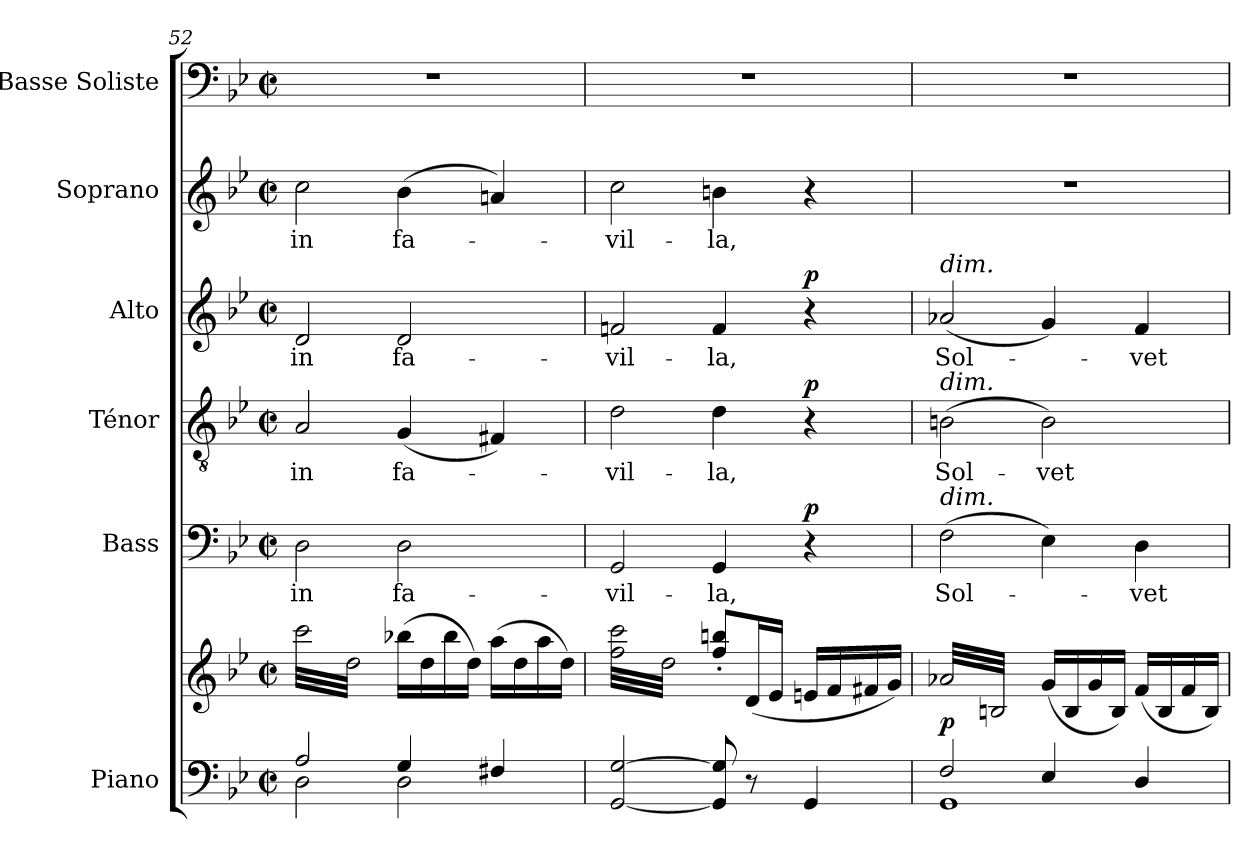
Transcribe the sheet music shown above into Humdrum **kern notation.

**kern	**kern	**dynam	**kern	**text	**dynam	**kern	**text	**dynam	**kern	**text	**dynam	**kern	**text	**kern
*part6	*part6	*part6	*part5	*part5	*part5	*part4	*part4	*part4	*part3	*part3	*part3	*part2	*part2	*part1
*staff7	*staff6	*staff6/7	*staff5	*staff5	*staff5	*staff4	*staff4	*staff4	*staff3	*staff3	*staff3	*staff2	*staff2	*staff1
*I"Piano	*	*	*I"Bass	*	*	*I"Ténor	*	*	*I"Alto	*	*	*I"Soprano	*	*I"Basse Soliste
*I'Pia.	*	*	*I'B.	*	*	*I'T.	*	*	*I'A.	*	*	*I'S.	*	*I'Basse Soliste
*clefF4	*clefG2	*	*clefF4	*	*	*clefGv2	*	*	*clefG2	*	*	*clefG2	*	*clefF4
*k[b-e-]	*k[b-e-]	*	*k[b-e-]	*	*	*k[b-e-]	*	*	*k[b-e-]	*	*	*k[b-e-]	*	*k[b-e-]
*M2/2	*M2/2	*	*M2/2	*	*	*M2/2	*	*	*M2/2	*	*	*M2/2	*	*M2/2
*met(c|)	*met(c|)	*	*met(c|)	*	*	*met(c|)	*	*	*met(c|)	*	*	*met(c|)	*	*met(c|)
=52	=52	=52	=52	=52	=52	=52	=52	=52	=52	=52	=52	=52	=52	=52
*^	*	*	*	*	*	*	*	*	*	*	*	*	*	*
!	!	!	!	!	!LO:LY:b	!	!	!LO:LY:b	!	!	!LO:LY:b	!	!	!LO:LY:b	!
*	*	*tremolo	*	*	*	*	*	*	*	*	*	*	*	*	*
2A/	2D\	(32ccc\LLL	.	2D\	in	.	2A/	-in	.	2d/	in	.	2cc\	-in	1r
.	.	32dd\)	.	.	.	.	.	.	.	.	.	.	.	.	.
.	.	32ccc\	.	.	.	.	.	.	.	.	.	.	.	.	.
.	.	32dd\)	.	.	.	.	.	.	.	.	.	.	.	.	.
.	.	32ccc\	.	.	.	.	.	.	.	.	.	.	.	.	.
.	.	32dd\)	.	.	.	.	.	.	.	.	.	.	.	.	.
.	.	32ccc\	.	.	.	.	.	.	.	.	.	.	.	.	.
.	.	32dd\)	.	.	.	.	.	.	.	.	.	.	.	.	.
.	.	32ccc\	.	.	.	.	.	.	.	.	.	.	.	.	.
.	.	32dd\)	.	.	.	.	.	.	.	.	.	.	.	.	.
.	.	32ccc\	.	.	.	.	.	.	.	.	.	.	.	.	.
.	.	32dd\)	.	.	.	.	.	.	.	.	.	.	.	.	.
.	.	32ccc\	.	.	.	.	.	.	.	.	.	.	.	.	.
.	.	32dd\)	.	.	.	.	.	.	.	.	.	.	.	.	.
.	.	32ccc\	.	.	.	.	.	.	.	.	.	.	.	.	.
.	.	32dd\)JJJ	.	.	.	.	.	.	.	.	.	.	.	.	.
*	*	*Xtremolo	*	*	*	*	*	*	*	*	*	*	*	*	*
!	!	!	!	!	!LO:LY:b	!	!	!LO:LY:b	!	!	!LO:LY:b	!	!	!LO:LY:b	!
4G/	2D\	(16bb-X\LL	.	2D\	fa-	.	(4G/	fa-	.	2d/	fa-	.	(4b-\	fa-	.
.	.	.	.	.	.	.	.	.	.	.	.	.	.	.	.
.	.	16dd\	.	.	.	.	.	.	.	.	.	.	.	.	.
.	.	.	.	.	.	.	.	.	.	.	.	.	.	.	.
.	.	16bb-\	.	.	.	.	.	.	.	.	.	.	.	.	.
.	.	.	.	.	.	.	.	.	.	.	.	.	.	.	.
.	.	16dd\JJ)	.	.	.	.	.	.	.	.	.	.	.	.	.
.	.	.	.	.	.	.	.	.	.	.	.	.	.	.	.
4F#X/	.	(16aa\LL	.	.	.	.	4F#X/)	.	.	.	.	.	4an/)	.	.
.	.	16dd\	.	.	.	.	.	.	.	.	.	.	.	.	.
.	.	16aa\	.	.	.	.	.	.	.	.	.	.	.	.	.
.	.	16dd\JJ)	.	.	.	.	.	.	.	.	.	.	.	.	.
*v	*v	*	*	*	*	*	*	*	*	*	*	*	*	*	*
=53	=53	=53	=53	=53	=53	=53	=53	=53	=53	=53	=53	=53	=53	=53
!	!	!	!	!LO:LY:b	!	!	!LO:LY:b	!	!	!LO:LY:b	!	!	!LO:LY:b	!
*	*tremolo	*	*	*	*	*	*	*	*	*	*	*	*	*
[2GG/ [2G/	(32ff\ 32ccc\LLL	.	2GG/	-vil-	.	2d\	-vil-	.	2fn/	-vil-	.	2cc\	-vil-	1r
.	32dd\)	.	.	.	.	.	.	.	.	.	.	.	.	.
.	32ff\ 32ccc\	.	.	.	.	.	.	.	.	.	.	.	.	.
.	32dd\)	.	.	.	.	.	.	.	.	.	.	.	.	.
.	32ff\ 32ccc\	.	.	.	.	.	.	.	.	.	.	.	.	.
.	32dd\)	.	.	.	.	.	.	.	.	.	.	.	.	.
.	32ff\ 32ccc\	.	.	.	.	.	.	.	.	.	.	.	.	.
.	32dd\)	.	.	.	.	.	.	.	.	.	.	.	.	.
.	32ff\ 32ccc\	.	.	.	.	.	.	.	.	.	.	.	.	.
.	32dd\)	.	.	.	.	.	.	.	.	.	.	.	.	.
.	32ff\ 32ccc\	.	.	.	.	.	.	.	.	.	.	.	.	.
.	32dd\)	.	.	.	.	.	.	.	.	.	.	.	.	.
.	32ff\ 32ccc\	.	.	.	.	.	.	.	.	.	.	.	.	.
.	32dd\)	.	.	.	.	.	.	.	.	.	.	.	.	.
.	32ff\ 32ccc\	.	.	.	.	.	.	.	.	.	.	.	.	.
.	32dd\)JJJ	.	.	.	.	.	.	.	.	.	.	.	.	.
*	*Xtremolo	*	*	*	*	*	*	*	*	*	*	*	*	*
!	!	!	!	!LO:LY:b	!	!	!LO:LY:b	!	!	!LO:LY:b	!	!	!LO:LY:b	!
8GG/] 8G/]	8ff\' 8bbn\'L	.	4GG/	-la,	.	4d\	-la,	.	4f/	-la,	.	4bn\	-la,	.
.	.	.	.	.	.	.	.	.	.	.	.	.	.	.
.	.	.	.	.	.	.	.	.	.	.	.	.	.	.
.	.	.	.	.	.	.	.	.	.	.	.	.	.	.
8r	(16d/L	.	.	.	.	.	.	.	.	.	.	.	.	.
.	.	.	.	.	.	.	.	.	.	.	.	.	.	.
.	16e-/JJ	.	.	.	.	.	.	.	.	.	.	.	.	.
.	.	.	.	.	.	.	.	.	.	.	.	.	.	.
!	!	!	!	!	!LO:DY:a	!	!	!LO:DY:a	!	!	!LO:DY:a	!	!	!
4GG/	16en/LL	.	4r	.	p	4r	.	p	4r	.	p	4r	.	.
.	16f/	.	.	.	.	.	.	.	.	.	.	.	.	.
.	16f#X/	.	.	.	.	.	.	.	.	.	.	.	.	.
.	16g/JJ)	.	.	.	.	.	.	.	.	.	.	.	.	.
=54	=54	=54	=54	=54	=54	=54	=54	=54	=54	=54	=54	=54	=54	=54
*^	*	*	*	*	*	*	*	*	*	*	*	*	*	*
!	!	!	!	!	!	!	!	!	!	!LO:TX:a:i:t=dim.	!	!	!	!	!
!	!	!	!	!	!	!	!LO:TX:a:i:t=dim.	!	!	!	!	!	!	!	!
!	!	!	!	!LO:TX:a:i:t=dim.	!	!	!	!	!	!	!	!	!	!	!
!	!	!	!LO:DY:a=2	!	!LO:LY:b	!	!	!LO:LY:b	!	!	!LO:LY:b	!	!	!	!
*	*	*tremolo	*	*	*	*	*	*	*	*	*	*	*	*	*
2F/	1GG	(32a-X/LLL	p	(2F\	Sol-	.	(2Bn\	Sol-	.	(2a-X/	Sol-	.	1r	.	1r
.	.	32Bn/)	.	.	.	.	.	.	.	.	.	.	.	.	.
.	.	32a-X/	.	.	.	.	.	.	.	.	.	.	.	.	.
.	.	32Bn/)	.	.	.	.	.	.	.	.	.	.	.	.	.
.	.	32a-X/	.	.	.	.	.	.	.	.	.	.	.	.	.
.	.	32Bn/)	.	.	.	.	.	.	.	.	.	.	.	.	.
.	.	32a-X/	.	.	.	.	.	.	.	.	.	.	.	.	.
.	.	32Bn/)	.	.	.	.	.	.	.	.	.	.	.	.	.
.	.	32a-X/	.	.	.	.	.	.	.	.	.	.	.	.	.
.	.	32Bn/)	.	.	.	.	.	.	.	.	.	.	.	.	.
.	.	32a-X/	.	.	.	.	.	.	.	.	.	.	.	.	.
.	.	32Bn/)	.	.	.	.	.	.	.	.	.	.	.	.	.
.	.	32a-X/	.	.	.	.	.	.	.	.	.	.	.	.	.
.	.	32Bn/)	.	.	.	.	.	.	.	.	.	.	.	.	.
.	.	32a-X/	.	.	.	.	.	.	.	.	.	.	.	.	.
.	.	32Bn/)JJJ	.	.	.	.	.	.	.	.	.	.	.	.	.
*	*	*Xtremolo	*	*	*	*	*	*	*	*	*	*	*	*	*
!	!	!	!	!	!	!	!	!LO:LY:b	!	!	!	!	!	!	!
4E-/	.	(16g/LL	.	4E-\)	.	.	2B\)	-vet	.	4g/)	.	.	.	.	.
.	.	.	.	.	.	.	.	.	.	.	.	.	.	.	.
.	.	16B/	.	.	.	.	.	.	.	.	.	.	.	.	.
.	.	.	.	.	.	.	.	.	.	.	.	.	.	.	.
.	.	16g/	.	.	.	.	.	.	.	.	.	.	.	.	.
.	.	.	.	.	.	.	.	.	.	.	.	.	.	.	.
.	.	16B/JJ)	.	.	.	.	.	.	.	.	.	.	.	.	.
.	.	.	.	.	.	.	.	.	.	.	.	.	.	.	.
!	!	!	!	!	!LO:LY:b	!	!	!	!	!	!LO:LY:b	!	!	!	!
4D/	.	(16f/LL	.	4D\	-vet	.	.	.	.	4f/	-vet	.	.	.	.
.	.	16B/	.	.	.	.	.	.	.	.	.	.	.	.	.
.	.	16f/	.	.	.	.	.	.	.	.	.	.	.	.	.
.	.	16B/JJ)	.	.	.	.	.	.	.	.	.	.	.	.	.
*v	*v	*	*	*	*	*	*	*	*	*	*	*	*	*	*
=	=	=	=	=	=	=	=	=	=	=	=	=	=	=
*-	*-	*-	*-	*-	*-	*-	*-	*-	*-	*-	*-	*-	*-	*-
